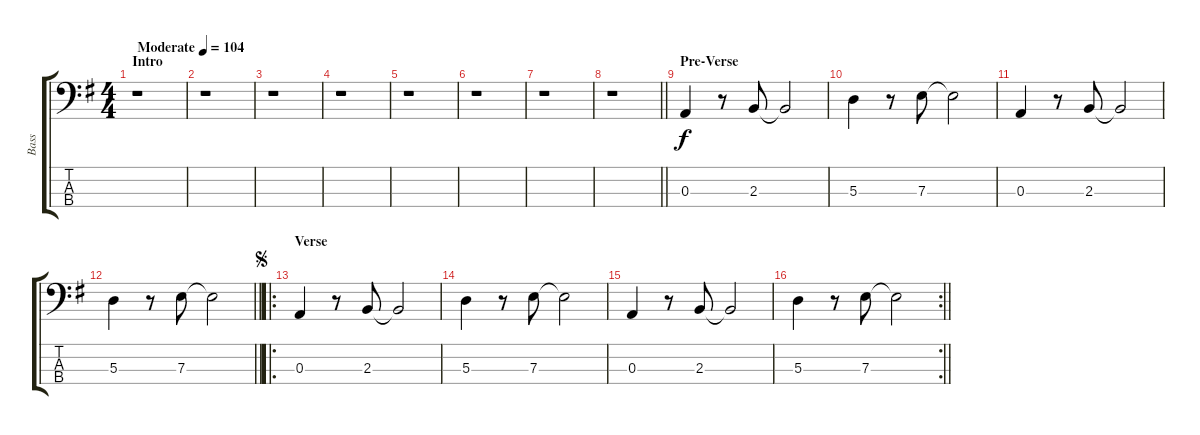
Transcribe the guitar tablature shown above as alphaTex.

\track ("Bass" "Bass") {instrument electricbassfinger}
\staff {score tabs}
\tuning (G2 D2 A1 E1) {hide}
\ts (4 4)
\section ("" "Intro")
\tempo (104 "Moderate")
\clef f4
\ks g
r.1{dy f instrument electricbassfinger} |
r.1 |
r.1 |
r.1 |
r.1 |
r.1 |
r.1 |
\barLineRight lightlight
r.1 |
\section ("" "Pre-Verse")
0.3.4 r.8 2.3.8 2.3{t}.2 |
5.3.4 r.8 7.3.8 7.3{t}.2 |
0.3.4 r.8 2.3.8 2.3{t}.2 |
\barLineRight lightlight
5.3.4 r.8 7.3.8 7.3{t}.2 |
\ro
\section ("" "Verse")
\jump segno
0.3.4 r.8 2.3.8 2.3{t}.2 |
5.3.4 r.8 7.3.8 7.3{t}.2 |
0.3.4 r.8 2.3.8 2.3{t}.2 |
\rc 2
\barLineRight lightlight
5.3.4 r.8 7.3.8 7.3{t}.2
